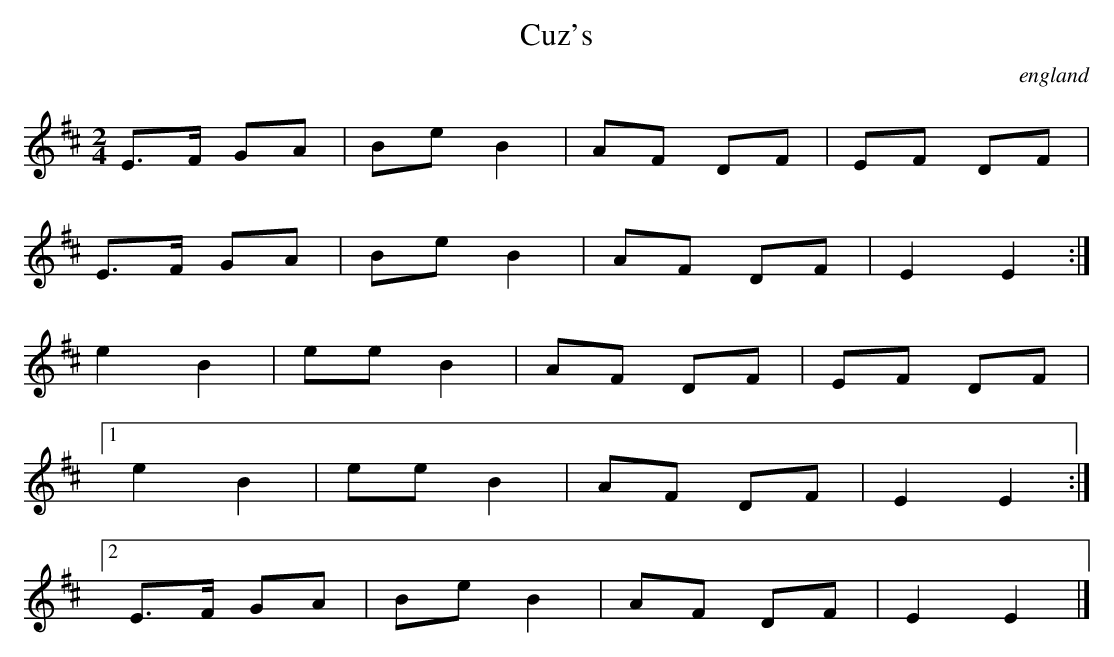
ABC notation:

X:1
T:Cuz's
O:england
M:2/4
L:1/8
K:E Dorian
E3/2F/ GA|Be B2|AF DF|EF DF|
E3/2F/ GA|Be B2|AF DF|E2 E2:|
e2 B2|ee B2|AF DF|EF DF|
[1 e2 B2|ee B2|AF DF|E2 E2:|
[2 E3/2F/ GA|Be B2|AF DF|E2 E2|]
